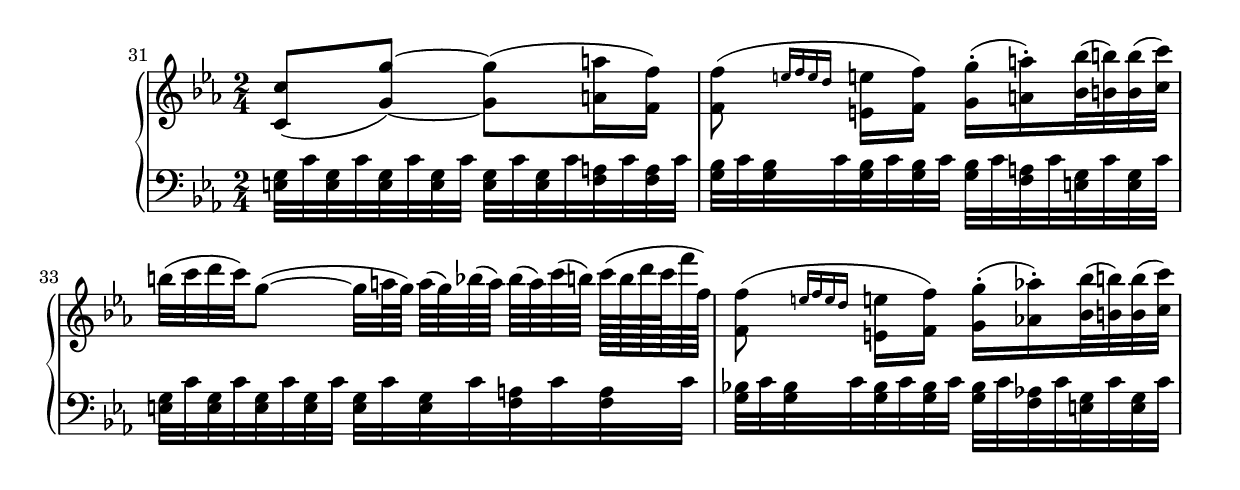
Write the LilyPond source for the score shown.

\version "2.11.38"
\include "english.ly"

% NR 1.2 Rhythms

% Beethoven, Op. 81a
% Piano sonata 26 - Das Lebewohl
% Movt II - Abwesenheit
% Measures 31 - 34

\layout {
   \context {
      \Score
      \override SpacingSpanner #'base-shortest-duration = 
         #(ly:make-moment 1 40) 
      %\override SpacingSpanner #'strict-grace-spacing = ##t
   }
}

\new PianoStaff <<

   % RH Staff
   \new Staff {
      \clef treble
      \key c \minor
      \time 2/4
      \set Score.currentBarNumber = #31

      <c'' c'>8 (
      <g'' g'>8 )
      ~
      <g'' g'>8 (
      <a'' a'>16
      <f'' f'>16 )

      |

      \afterGrace
         <f'' f'>8 (
         {
            e''16 [
            f''16
            e''16
            d''16 ]
         }
      <e''! e'>16
      <f'' f'>16 )
      <g'' g'>16 ( \staccato
      <a'' a'>16 ) \staccato
      <bf'' bf'>32  (
      <b'' b'>32 )
      <b'' b'>32 (
      <c''' c''>32 )

      |

      b''32 (
      c'''32
      d'''32
      c'''32 )
      g''8 (
      ~
      g''32 [
      a''64
      g''64 ) ]

      a''64 ( [
      g''64 )
      bf''64 (
      a''64 ) ]

      bf''64 ( [
      a''64 )
      c'''64 (
      b''64 ) ]

      c'''128 ( [
      b''128
      d'''128
      c'''128
      f'''64
      f''64 ) ]
      
      |

      \afterGrace
         <f'' f'>8 (
         {
            e''16 [
            f''16
            e''16
            d''16 ]
         }
      <e''! e'>16
      <f'' f'>16 )
      <g'' g'>16 ( \staccato
      <af''! af'!>16 ) \staccato
      <bf'' bf'>32  (
      <b'' b'>32 )
      <b'' b'>32 (
      <c''' c''>32 )
   }

   % LH Staff
   \new Staff {
      \clef bass
      \key c \minor
      \time 2/4

      <g e>32
      c'32
      <g e>32
      c'32

      <g e>32
      c'32
      <g e>32
      c'32

      <g e>32
      c'32
      <g e>32
      c'32

      <a f>32
      c'32
      <a f>32
      c'32

      |
      
      <bf g>32
      c'32
      <bf g>32
      c'32

      <bf g>32
      c'32
      <bf g>32
      c'32

      <bf g>32
      c'32
      <a f>32
      c'32

      <g e>32
      c'32
      <g e>32
      c'32

      |

      <g e>32
      c'32
      <g e>32
      c'32

      <g e>32
      c'32
      <g e>32
      c'32

      <g e>32
      c'32
      <g e>32
      c'32

      <a f>32
      c'32
      <a f>32
      c'32

      |
      
      <bf! g>32
      c'32
      <bf g>32
      c'32

      <bf g>32
      c'32
      <bf g>32
      c'32

      <bf g>32
      c'32
      <af! f>32
      c'32

      <g e>32
      c'32
      <g e>32
      c'32
   }

>>
